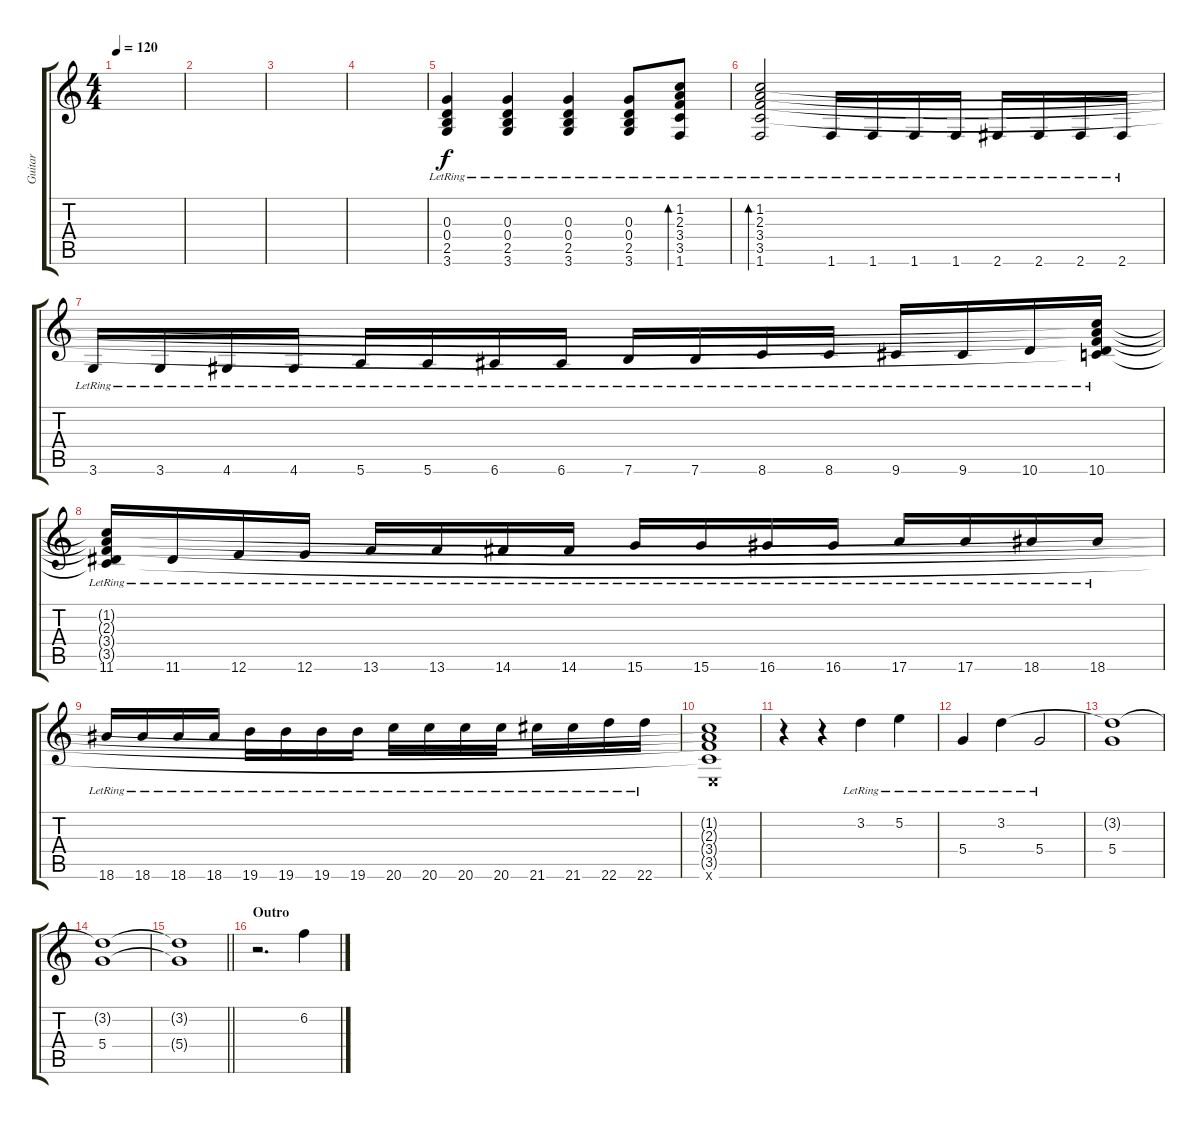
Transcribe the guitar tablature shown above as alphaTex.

\track ("Guitar" "Guitar") {instrument overdrivenguitar}
\staff {score tabs}
\tuning (E4 B3 G3 D3 A2 E2) {hide}
\ts (4 4)
\tempo 120
\clef g2
\ks c
|
|
|
|
(0.3{lr} 0.4{lr} 2.5{lr} 3.6{lr}).4 (0.3{lr} 0.4{lr} 2.5{lr} 3.6{lr}).4 (0.3{lr} 0.4{lr} 2.5{lr} 3.6{lr}).4 (0.3{lr} 0.4{lr} 2.5{lr} 3.6{lr}).8 (1.2{lr} 2.3{lr} 3.4{lr} 3.5{lr} 1.6{lr}).8{bd 480} |
(1.2{lr} 2.3{lr} 3.4{lr} 3.5{lr} 1.6{lr}).2{bd 480} 1.6{lr}.16 1.6{lr}.16 1.6{lr}.16 1.6{lr}.16 2.6{lr}.16 2.6{lr}.16 2.6{lr}.16 2.6{lr}.16 |
3.6{lr}.16 3.6{lr}.16 4.6{lr}.16 4.6{lr}.16 5.6{lr}.16 5.6{lr}.16 6.6{lr}.16 6.6{lr}.16 7.6{lr}.16 7.6{lr}.16 8.6{lr}.16 8.6{lr}.16 9.6{lr}.16 9.6{lr}.16 10.6{lr}.16 (1.2{t} 2.3{t} 3.4{t} 3.5{t} 10.6{lr}).16 |
(1.2{t} 2.3{t} 3.4{t} 3.5{t} 11.6{lr}).16 11.6{lr}.16 12.6{lr}.16 12.6{lr}.16 13.6{lr}.16 13.6{lr}.16 14.6{lr}.16 14.6{lr}.16 15.6{lr}.16 15.6{lr}.16 16.6{lr}.16 16.6{lr}.16 17.6{lr}.16 17.6{lr}.16 18.6{lr}.16 18.6{lr}.16 |
18.6{lr}.16 18.6{lr}.16 18.6{lr}.16 18.6{lr}.16 19.6{lr}.16{volume 2} 19.6{lr}.16 19.6{lr}.16 19.6{lr}.16 20.6{lr}.16 20.6{lr}.16 20.6{lr}.16 20.6{lr}.16 21.6{lr}.16 21.6{lr}.16 22.6{lr}.16 22.6{lr}.16 |
(1.2{t} 2.3{t} 3.4{t} 3.5{t} 0.6{x}).1 |
r.4 r.4 3.2{lr}.4{volume 14} 5.2{lr}.4 |
5.4{lr}.4 3.2{lr}.4 5.4{lr}.2 |
(3.2{t} 5.4).1 |
(3.2{t} 5.4).1 |
\barLineRight lightlight
(3.2{t} 5.4{t}).1 |
\section ("" "Outro")
r.2{d} 6.2.4
